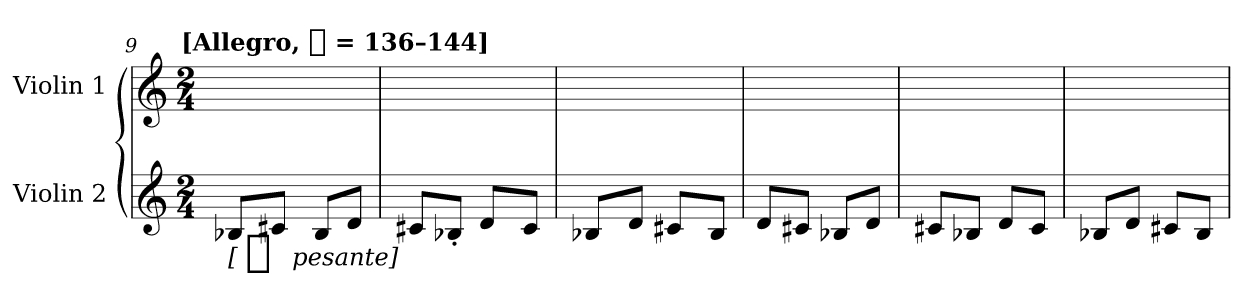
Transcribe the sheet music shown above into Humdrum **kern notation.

**kern	**dynam	**kern
*part2	*part2	*part1
*staff2	*staff2	*staff1
*I"Violin 2	*	*I"Violin 1
*I'Vln. 2	*	*I'Vln. 1
*clefG2	*	*clefG2
*k[]	*	*k[]
!!LO:TX:omd:t=[Allegro, [quarter] = 136–144]
*M2/4	*	*M2/4
*MM136	*	*MM136
=9	=9	=9
!	!LO:DY:t=[ %s pesante]	!
8B-X/L	f	16ryy
.	.	16ryy
8c#X/J	.	16ryy
.	.	16ryy
8B-/L	.	8ryy
8d/J	.	8ryy
=10	=10	=10
8c#X/L	.	8ryy
8B-X'/J	.	8ryy
8d/L	.	16ryy
.	.	16ryy
8c#/J	.	8ryy
=11	=11	=11
8B-X/L	.	16ryy
.	.	16ryy
8d/J	.	8ryy
8c#X/L	.	16ryy
.	.	16ryy
8B-/J	.	8ryy
=12	=12	=12
8d/L	.	8ryy
8c#X/J	.	8ryy
8B-X/L	.	8ryy
8d/J	.	8ryy
=13	=13	=13
8c#X/L	.	8ryy
8B-X/J	.	8ryy
8d/L	.	8ryy
8c#/J	.	8ryy
=14	=14	=14
8B-X/L	.	8ryy
8d/J	.	8ryy
8c#X/L	.	4ryy
8B-/J	.	.
=	=	=
*-	*-	*-
